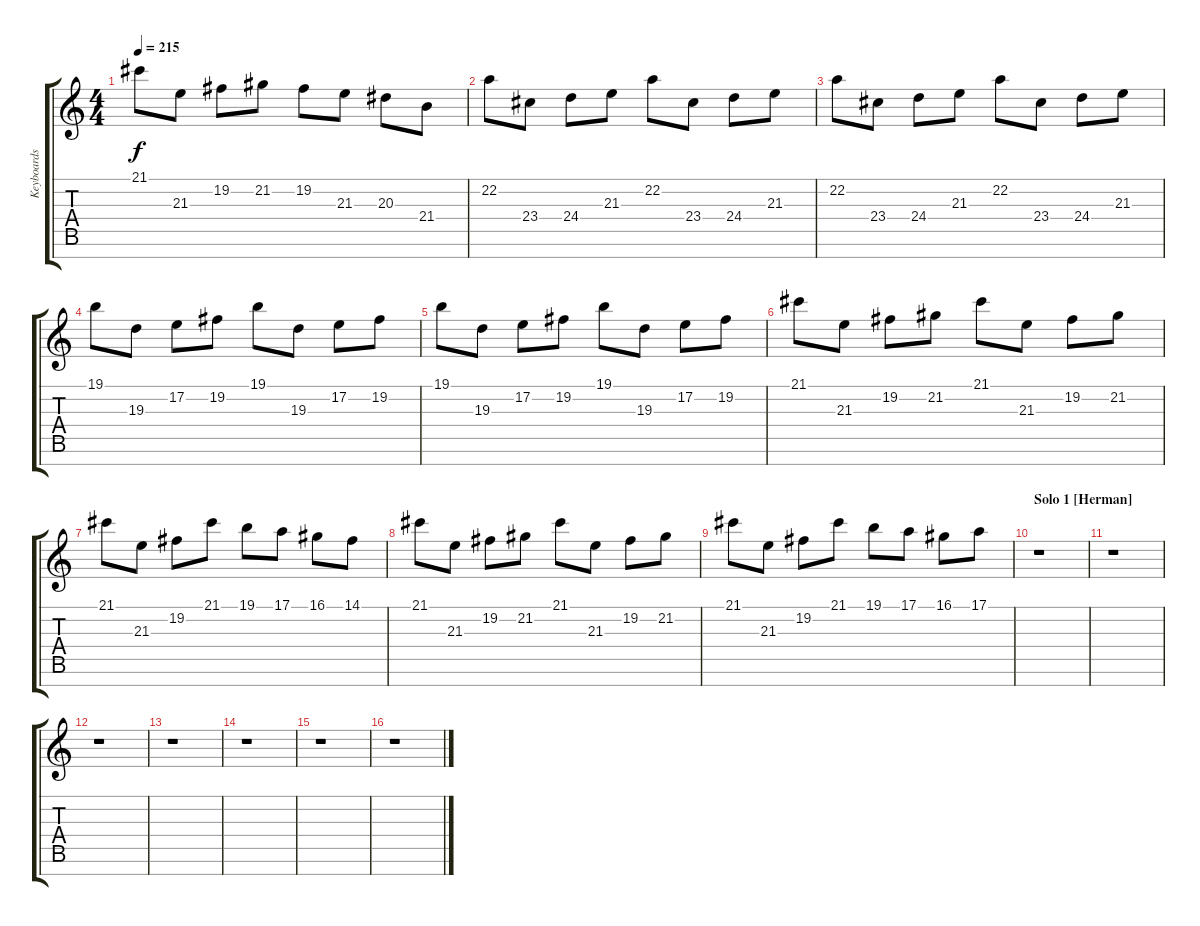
\track ("Keyboards 3" "Keyboards ") {instrument musicbox}
\staff {score tabs}
\tuning (E4 B3 G3 D3 A2 E2 B1) {hide}
\ts (4 4)
\tempo 215
\clef g2
\ks c
21.1.8{dy f} 21.3.8 19.2.8 21.2.8 19.2.8 21.3.8 20.3.8 21.4.8 |
22.2.8 23.4.8 24.4.8 21.3.8 22.2.8 23.4.8 24.4.8 21.3.8 |
22.2.8 23.4.8 24.4.8 21.3.8 22.2.8 23.4.8 24.4.8 21.3.8 |
19.1.8 19.3.8 17.2.8 19.2.8 19.1.8 19.3.8 17.2.8 19.2.8 |
19.1.8 19.3.8 17.2.8 19.2.8 19.1.8 19.3.8 17.2.8 19.2.8 |
21.1.8 21.3.8 19.2.8 21.2.8 21.1.8 21.3.8 19.2.8 21.2.8 |
21.1.8 21.3.8 19.2.8 21.1.8 19.1.8 17.1.8 16.1.8 14.1.8 |
21.1.8 21.3.8 19.2.8 21.2.8 21.1.8 21.3.8 19.2.8 21.2.8 |
21.1.8 21.3.8 19.2.8 21.1.8 19.1.8 17.1.8 16.1.8 17.1.8 |
\section ("" "Solo 1 [Herman]")
r.1 |
r.1 |
r.1 |
r.1 |
r.1 |
r.1 |
r.1
